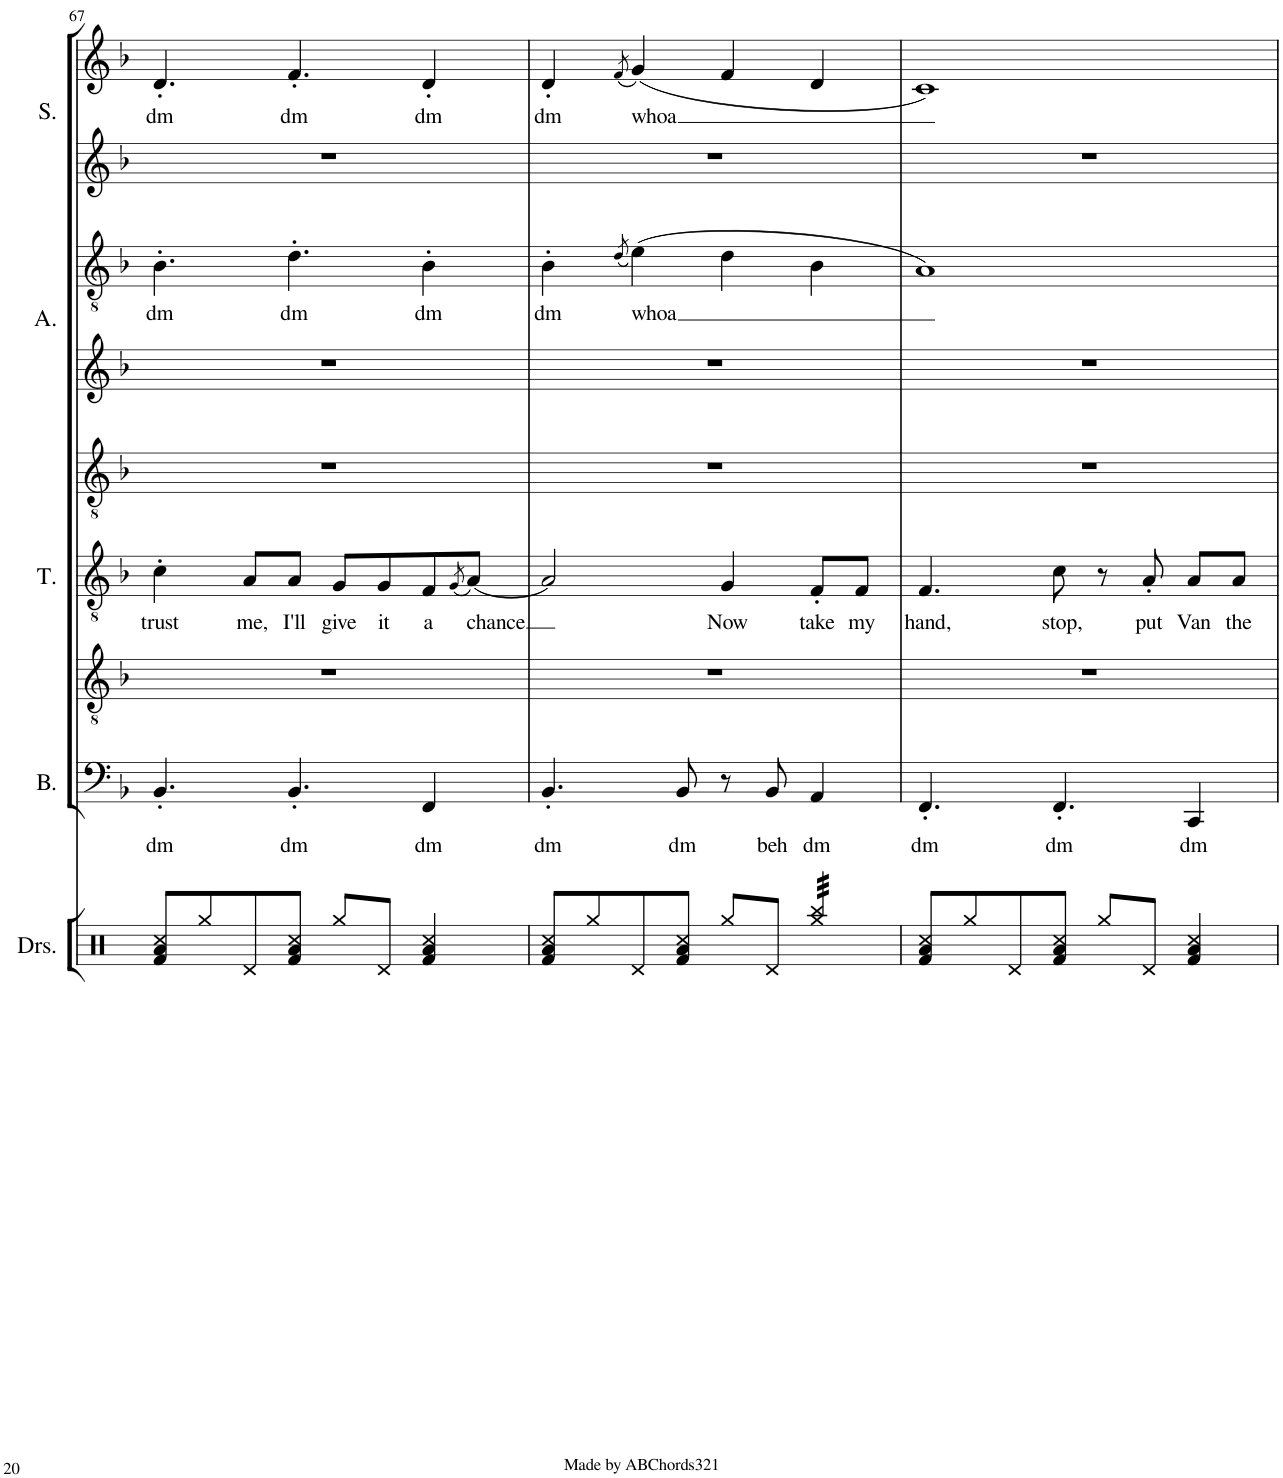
**kern	**text	**kern	**text	**kern	**text	**kern	**text
*part4	*part4	*part3	*part3	*part2	*part2	*part1	*part1
*staff4	*staff4	*staff3	*staff3	*staff2	*staff2	*staff1	*staff1
*I"Bass (Matt Sallee)	*	*I"Tenor (Scott Hoying)	*	*I"Alto (Mitch Grassi)	*	*I"Soprano (Kirstin Maldonado)	*
*I'B.	*	*I'T.	*	*I'A.	*	*I'S.	*
!!LO:PB:g=z
*clefF4	*	*clefGv2	*	*clefGv2	*	*clefG2	*
*k[b-]	*	*k[b-]	*	*k[b-]	*	*k[b-]	*
*M4/4	*	*M4/4	*	*M4/4	*	*M4/4	*
=67	=67	=67	=67	=67	=67	=67	=67
!	!LO:LY:b	!	!LO:LY:b	!	!LO:LY:b	!	!LO:LY:b
4.BB-'/	dm	4c'\	trust	4.B-'\	dm	4.d'/	dm
!	!	!	!LO:LY:b	!	!	!	!
.	.	8A/L	me,	.	.	.	.
!	!LO:LY:b	!	!LO:LY:b	!	!LO:LY:b	!	!LO:LY:b
4.BB-'/	dm	8A/J	I'll	4.d'\	dm	4.f'/	dm
!	!	!	!LO:LY:b	!	!	!	!
.	.	8G/L	give	.	.	.	.
!	!	!	!LO:LY:b	!	!	!	!
.	.	8G/	it	.	.	.	.
!	!LO:LY:b	!	!LO:LY:b	!	!LO:LY:b	!	!LO:LY:b
4FF/	dm	8F/	a	4B-'\	dm	4d'/	dm
.	.	8qG/	.	.	.	.	.
!	!	!	!LO:LY:b	!	!	!	!
.	.	[8A/J	chance	.	.	.	.
=68	=68	=68	=68	=68	=68	=68	=68
!	!LO:LY:b	!	!	!	!LO:LY:b	!	!LO:LY:b
4.BB-'/	dm	2A/]	.	4B-'\	dm	4d'/	dm
.	.	.	.	(8qd/	.	(8qf/	.
!	!	!	!	!	!LO:LY:b	!	!LO:LY:b
.	.	.	.	(4e\)	whoa	(4g/)	whoa
!	!LO:LY:b	!	!	!	!	!	!
8BB-/	dm	.	.	.	.	.	.
!	!	!	!LO:LY:b	!	!	!	!
8r	.	4G/	Now	4d\	.	4f/	.
!	!LO:LY:b	!	!	!	!	!	!
8BB-/	beh	.	.	.	.	.	.
!	!LO:LY:b	!	!LO:LY:b	!	!	!	!
4AA/	dm	8F'/L	take	4B-\	.	4d/	.
!	!	!	!LO:LY:b	!	!	!	!
.	.	8F/J	my	.	.	.	.
=69	=69	=69	=69	=69	=69	=69	=69
!	!LO:LY:b	!	!LO:LY:b	!	!	!	!
4.FF'/	dm	4.F/	hand,	1A)	.	1c)	.
!	!LO:LY:b	!	!LO:LY:b	!	!	!	!
4.FF'/	dm	8c\	stop,	.	.	.	.
.	.	8r	.	.	.	.	.
!	!	!	!LO:LY:b	!	!	!	!
.	.	8A'/	put	.	.	.	.
!	!LO:LY:b	!	!LO:LY:b	!	!	!	!
4CC/	dm	8A/L	Van	.	.	.	.
!	!	!	!LO:LY:b	!	!	!	!
.	.	8A/J	the	.	.	.	.
=	=	=	=	=	=	=	=
*-	*-	*-	*-	*-	*-	*-	*-
